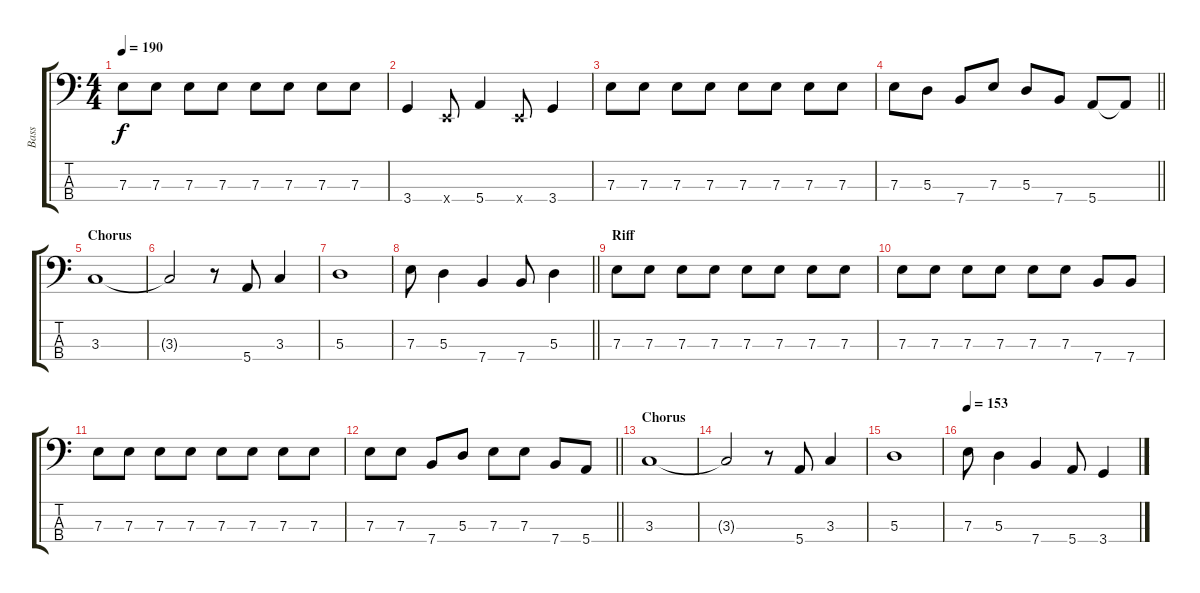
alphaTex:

\track ("Bass" "Bass") {instrument electricbassfinger}
\staff {score tabs}
\tuning (G2 D2 A1 E1) {hide}
\ts (4 4)
\tempo 190
\clef f4
\ks c
7.3.8{dy f} 7.3.8 7.3.8 7.3.8 7.3.8 7.3.8 7.3.8 7.3.8 |
3.4.4 0.4{x}.8 5.4.4 0.4{x}.8 3.4.4 |
7.3.8 7.3.8 7.3.8 7.3.8 7.3.8 7.3.8 7.3.8 7.3.8 |
\barLineRight lightlight
7.3.8 5.3.8 7.4.8 7.3.8 5.3.8 7.4.8 5.4.8 5.4{t}.8 |
\section ("" "Chorus")
3.3.1 |
3.3{t}.2 r.8 5.4.8 3.3.4 |
5.3.1 |
\barLineRight lightlight
7.3.8 5.3.4 7.4.4 7.4.8 5.3.4 |
\section ("" "Riff")
7.3.8 7.3.8 7.3.8 7.3.8 7.3.8 7.3.8 7.3.8 7.3.8 |
7.3.8 7.3.8 7.3.8 7.3.8 7.3.8 7.3.8 7.4.8 7.4.8 |
7.3.8 7.3.8 7.3.8 7.3.8 7.3.8 7.3.8 7.3.8 7.3.8 |
\barLineRight lightlight
7.3.8 7.3.8 7.4.8 5.3.8 7.3.8 7.3.8 7.4.8 5.4.8 |
\section ("" "Chorus")
3.3.1 |
3.3{t}.2 r.8 5.4.8 3.3.4 |
5.3.1 |
\tempo 153
7.3.8 5.3.4 7.4.4 5.4.8 3.4.4
